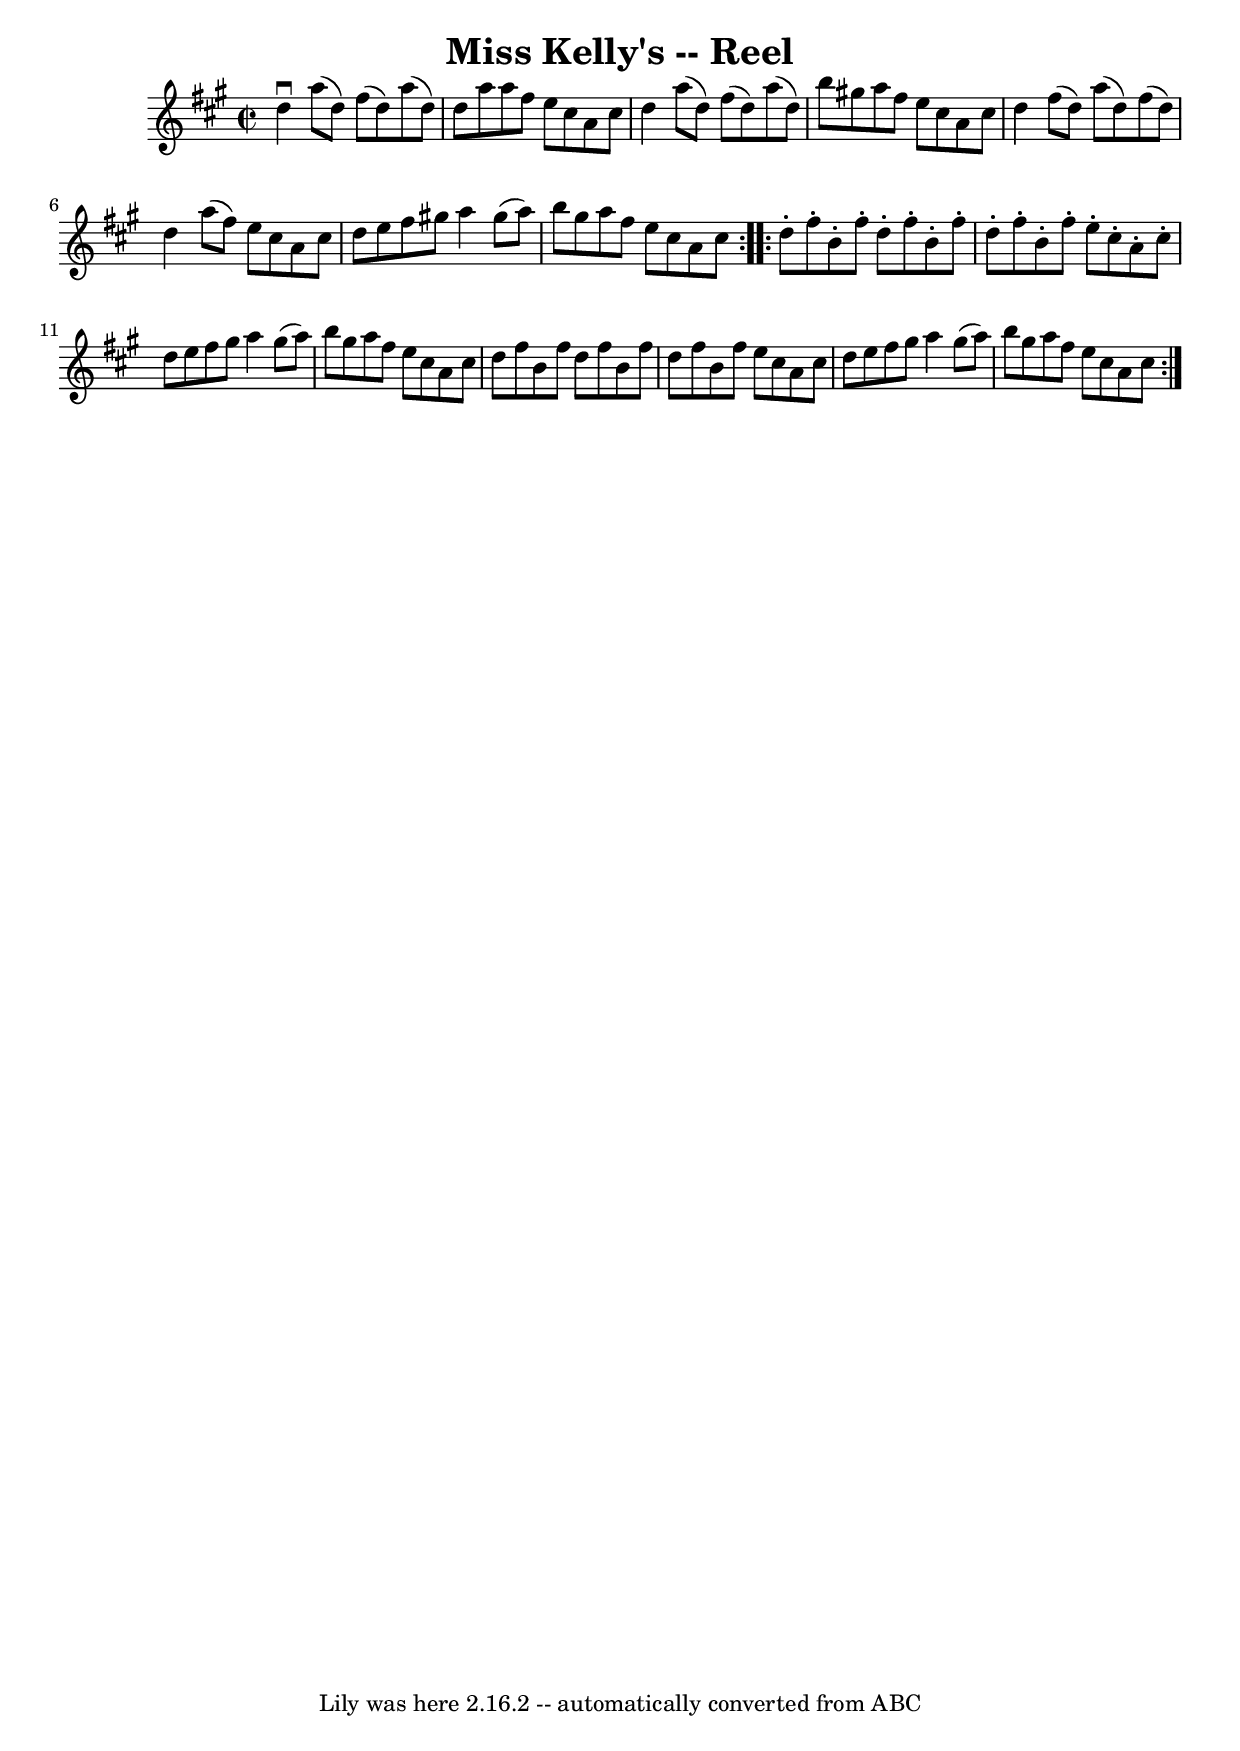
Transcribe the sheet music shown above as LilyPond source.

\version "2.16.2"
\include "Mammoth.ily"
\header {
  %% book = "Ryan's Mammoth Collection"
  crossRefNumber = "1"
  footnotes = "\\\\236"
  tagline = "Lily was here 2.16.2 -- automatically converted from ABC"
  title = "Miss Kelly's -- Reel"

}
voicedefault =  {



  \repeat volta 2 {

    \override Staff.TimeSignature #'style = #'C
    \time 2/2 
    \key d \lydian
 d''4^\downbow a''8 (d''8) fis''8 (
    d''8) a''8 (d''8)   |
    d''8 a''8 a''8 fis''8    
    e''8 cis''8 a'8 cis''8    |
    d''4 a''8 (d''8)   
    fis''8 (d''8) a''8 (d''8)   |
    b''8 gis''!8 a''8    
    fis''8 e''8 cis''8 a'8 cis''8    |
    d''4 fis''8 (
    d''8) a''8 (d''8) fis''8 (d''8)   |
    d''4 a''8 (
    fis''8) e''8 cis''8 a'8 cis''8    |
    d''8 e''8    
    fis''8 gis''!8 a''4 gis''8 (a''8)   |
    b''8 gis''8    
    a''8 fis''8 e''8 cis''8 a'8 cis''8    
  }     
  \repeat volta 2 {
    
    d''8 -. fis''8 -. b'8 -. fis''8 -. d''8 -. fis''8 -. b'8 -.   
    fis''8 -.   |
    d''8 -. fis''8 -. b'8 -. fis''8 -. e''8 -.   
    cis''8 -. a'8 -. cis''8 -.   |
    d''8 e''8 fis''8 gis''8    
    a''4 gis''8 (a''8)   |
    b''8 gis''8 a''8 fis''8    
    e''8 cis''8 a'8 cis''8    |
    d''8 fis''8 b'8 fis''8 
    d''8 fis''8 b'8 fis''8    |
    d''8 fis''8 b'8    
    fis''8 e''8 cis''8 a'8 cis''8    |
    d''8 e''8 fis''8  
    gis''8 a''4 gis''8 (a''8)   |
    b''8 gis''8 a''8    
    fis''8 e''8 cis''8 a'8 cis''8    
  }   

}

\score{
  <<

    \context Staff="default"
    {
      \voicedefault 
      
    }

  >>
  \layout {
    
  }
  \midi {
  }

}
